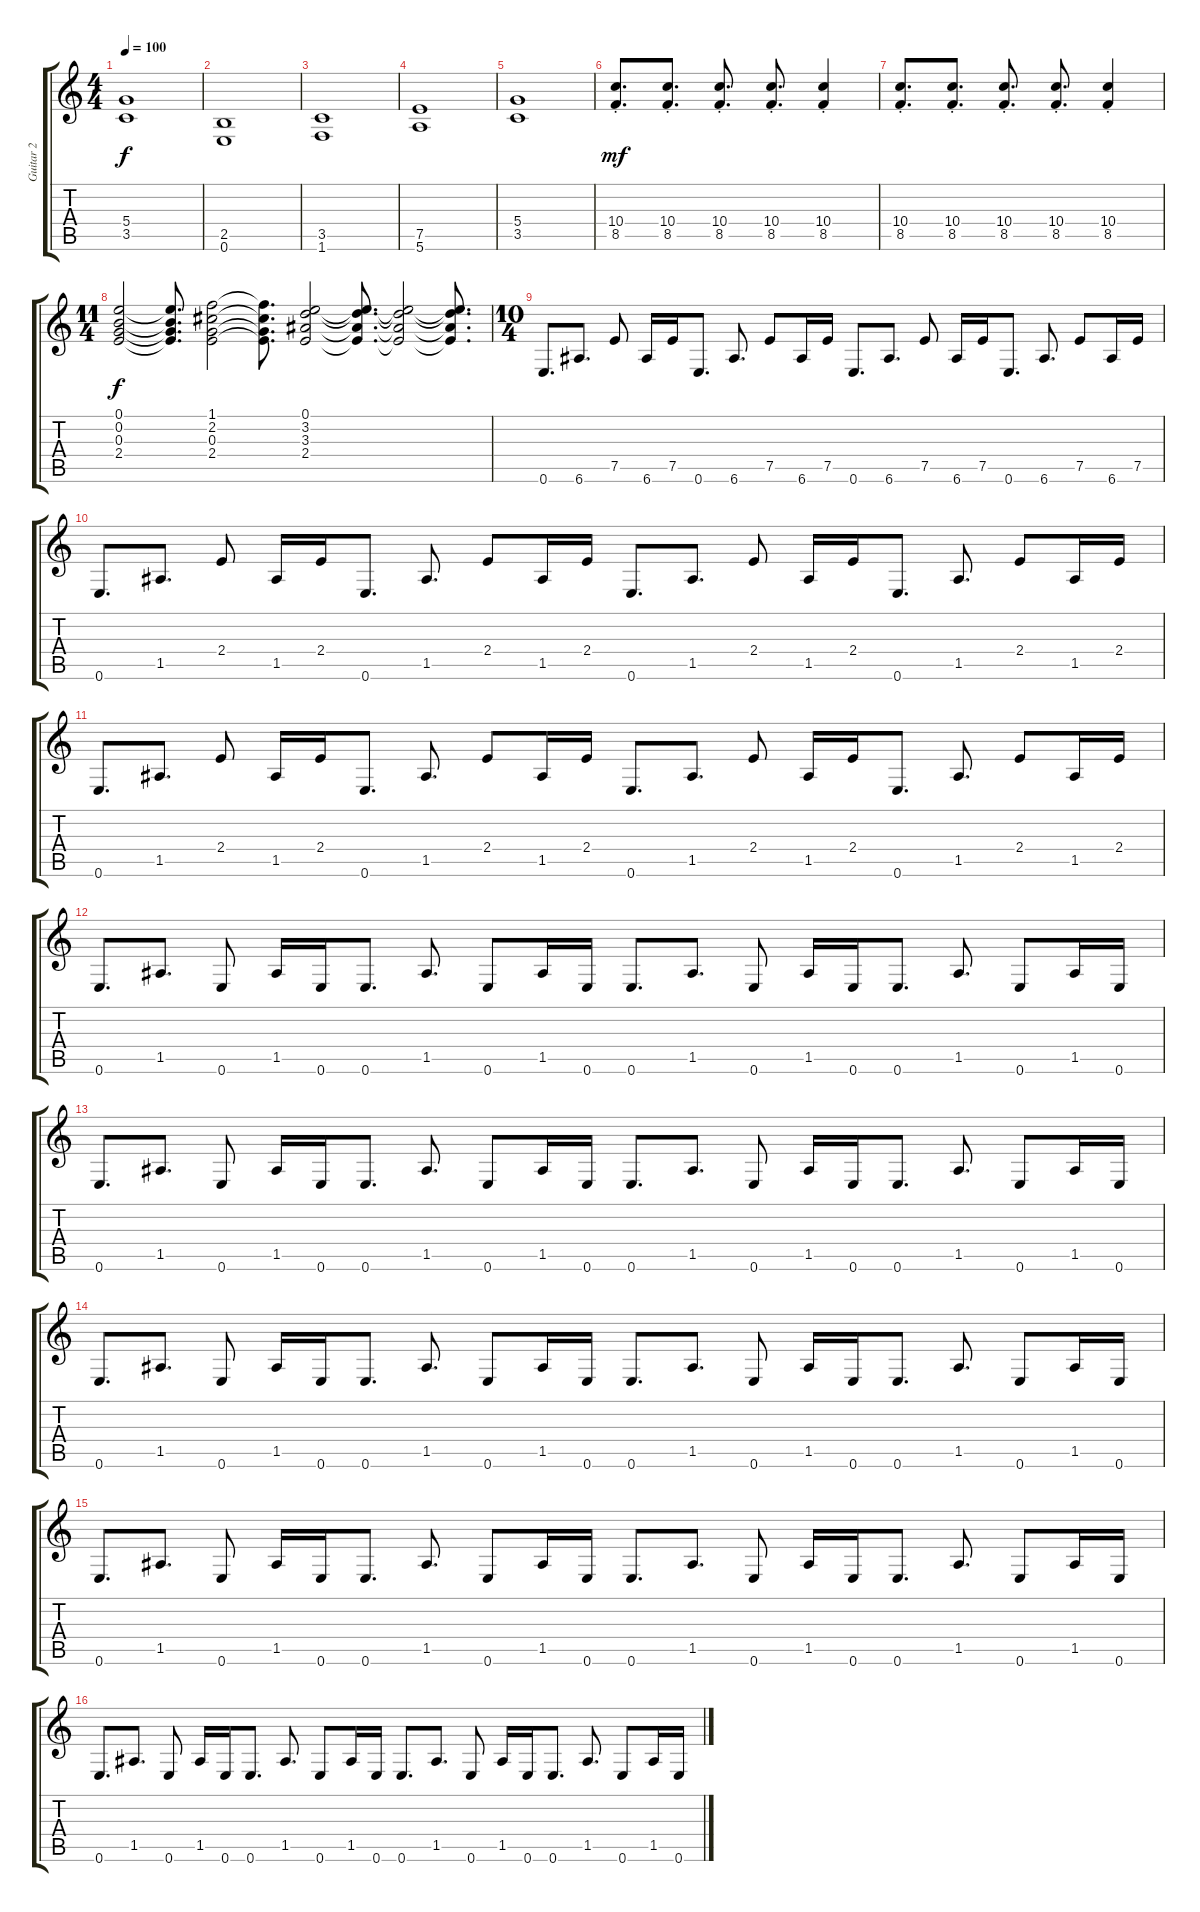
\track ("Guitar 2" "Guitar 2") {instrument distortionguitar}
\staff {score tabs}
\tuning (E4 B3 G3 D3 A2 E2) {hide}
\ts (4 4)
\tempo 100
\clef g2
\ks c
(5.4 3.5).1{dy f} |
(2.5 0.6).1 |
(3.5 1.6).1 |
(7.5 5.6).1 |
(5.4 3.5).1 |
(10.4{st} 8.5{st}).8{d dy mf} (10.4{st} 8.5{st}).8{d} (10.4{st} 8.5{st}).8{d} (10.4{st} 8.5{st}).8{d} (10.4{st} 8.5{st}).4 |
(10.4{st} 8.5{st}).8{d} (10.4{st} 8.5{st}).8{d} (10.4{st} 8.5{st}).8{d} (10.4{st} 8.5{st}).8{d} (10.4{st} 8.5{st}).4 |
\ts (11 4)
(0.1 0.2 0.3 2.4).2{dy f} (0.1{t} 0.2{t} 0.3{t} 2.4{t}).8{d} (1.1 2.2 0.3 2.4).2 (1.1{t} 2.2{t} 0.3{t} 2.4{t}).8{d} (0.1 3.2 3.3 2.4).2 (0.1{t} 3.2{t} 3.3{t} 2.4{t}).8{d} (0.1{t} 3.2{t} 3.3{t} 2.4{t}).2 (0.1{t} 3.2{t} 3.3{t} 2.4{t}).8{d} |
\ts (10 4)
0.6.8{d} 6.6.8{d} 7.5.8 6.6.16 7.5.16 0.6.8{d} 6.6.8{d} 7.5.8 6.6.16 7.5.16 0.6.8{d} 6.6.8{d} 7.5.8 6.6.16 7.5.16 0.6.8{d} 6.6.8{d} 7.5.8 6.6.16 7.5.16 |
0.6.8{d} 1.5.8{d} 2.4.8 1.5.16 2.4.16 0.6.8{d} 1.5.8{d} 2.4.8 1.5.16 2.4.16 0.6.8{d} 1.5.8{d} 2.4.8 1.5.16 2.4.16 0.6.8{d} 1.5.8{d} 2.4.8 1.5.16 2.4.16 |
0.6.8{d} 1.5.8{d} 2.4.8 1.5.16 2.4.16 0.6.8{d} 1.5.8{d} 2.4.8 1.5.16 2.4.16 0.6.8{d} 1.5.8{d} 2.4.8 1.5.16 2.4.16 0.6.8{d} 1.5.8{d} 2.4.8 1.5.16 2.4.16 |
0.6.8{d} 1.5.8{d} 0.6.8 1.5.16 0.6.16 0.6.8{d} 1.5.8{d} 0.6.8 1.5.16 0.6.16 0.6.8{d} 1.5.8{d} 0.6.8 1.5.16 0.6.16 0.6.8{d} 1.5.8{d} 0.6.8 1.5.16 0.6.16 |
0.6.8{d} 1.5.8{d} 0.6.8 1.5.16 0.6.16 0.6.8{d} 1.5.8{d} 0.6.8 1.5.16 0.6.16 0.6.8{d} 1.5.8{d} 0.6.8 1.5.16 0.6.16 0.6.8{d} 1.5.8{d} 0.6.8 1.5.16 0.6.16 |
0.6.8{d} 1.5.8{d} 0.6.8 1.5.16 0.6.16 0.6.8{d} 1.5.8{d} 0.6.8 1.5.16 0.6.16 0.6.8{d} 1.5.8{d} 0.6.8 1.5.16 0.6.16 0.6.8{d} 1.5.8{d} 0.6.8 1.5.16 0.6.16 |
0.6.8{d} 1.5.8{d} 0.6.8 1.5.16 0.6.16 0.6.8{d} 1.5.8{d} 0.6.8 1.5.16 0.6.16 0.6.8{d} 1.5.8{d} 0.6.8 1.5.16 0.6.16 0.6.8{d} 1.5.8{d} 0.6.8 1.5.16 0.6.16 |
0.6.8{d} 1.5.8{d} 0.6.8 1.5.16 0.6.16 0.6.8{d} 1.5.8{d} 0.6.8 1.5.16 0.6.16 0.6.8{d} 1.5.8{d} 0.6.8 1.5.16 0.6.16 0.6.8{d} 1.5.8{d} 0.6.8 1.5.16 0.6.16
